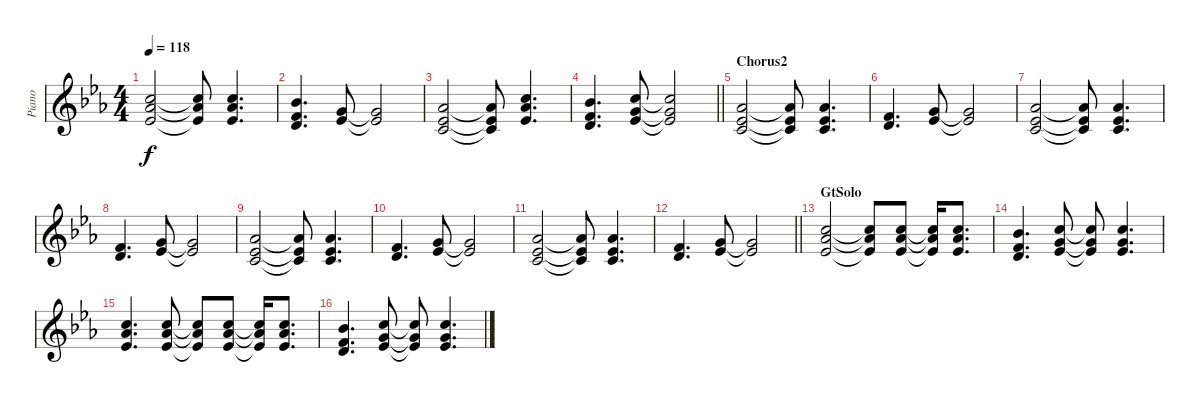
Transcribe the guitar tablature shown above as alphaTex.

\track ("Piano" "Piano") {instrument electricpiano1}
\staff {score}
\tuning (E4 B3 G3 D3 A2 E2) {hide}
\ts (4 4)
\tempo 118
\clef g2
\ks cminor
(4.1 4.2 17.3).2{dy f} (4.1{t} 4.2{t} 17.3{t}).8 (4.1 4.2 17.3).4{d} |
(1.1 3.2 15.3).4{d} (3.1 4.2).8 (3.1{t} 4.2{t}).2 |
(4.1 1.2 8.3).2 (4.1{t} 1.2{t} 8.3{t}).8 (4.1 4.2 17.3).4{d} |
\barLineRight lightlight
(1.1 3.2 15.3).4{d} (3.1 4.2 17.3).8 (3.1{t} 4.2{t} 17.3{t}).2 |
\section ("" "Chorus2")
(4.1 1.2 8.3).2 (4.1{t} 1.2{t} 8.3{t}).8 (4.1 1.2 8.3).4{d} |
(1.1 3.2).4{d} (3.1 4.2).8 (3.1{t} 4.2{t}).2 |
(4.1 1.2 8.3).2 (4.1{t} 1.2{t} 8.3{t}).8 (4.1 1.2 8.3).4{d} |
(1.1 3.2).4{d} (3.1 4.2).8 (3.1{t} 4.2{t}).2 |
(4.1 1.2 8.3).2 (4.1{t} 1.2{t} 8.3{t}).8 (4.1 1.2 8.3).4{d} |
(1.1 3.2).4{d} (3.1 4.2).8 (3.1{t} 4.2{t}).2 |
(4.1 1.2 8.3).2 (4.1{t} 1.2{t} 8.3{t}).8 (4.1 1.2 8.3).4{d} |
\barLineRight lightlight
(1.1 3.2).4{d} (3.1 4.2).8 (3.1{t} 4.2{t}).2 |
\section ("" "GtSolo")
(4.1 4.2 17.3).2 (4.1{t} 4.2{t} 17.3{t}).8 (4.1 4.2 17.3).8 (4.1{t} 4.2{t} 17.3{t}).16 (4.1 4.2 17.3).8{d} |
(1.1 3.2 15.3).4{d} (3.1 4.2 17.3).8 (3.1{t} 4.2{t} 17.3{t}).8 (3.1 4.2 17.3).4{d} |
(4.1 4.2 17.3).4{d} (4.1 4.2 17.3).8 (4.1{t} 4.2{t} 17.3{t}).8 (4.1 4.2 17.3).8 (4.1{t} 4.2{t} 17.3{t}).16 (4.1 4.2 17.3).8{d} |
(1.1 3.2 15.3).4{d} (3.1 4.2 17.3).8 (3.1{t} 4.2{t} 17.3{t}).8 (3.1 4.2 17.3).4{d}
